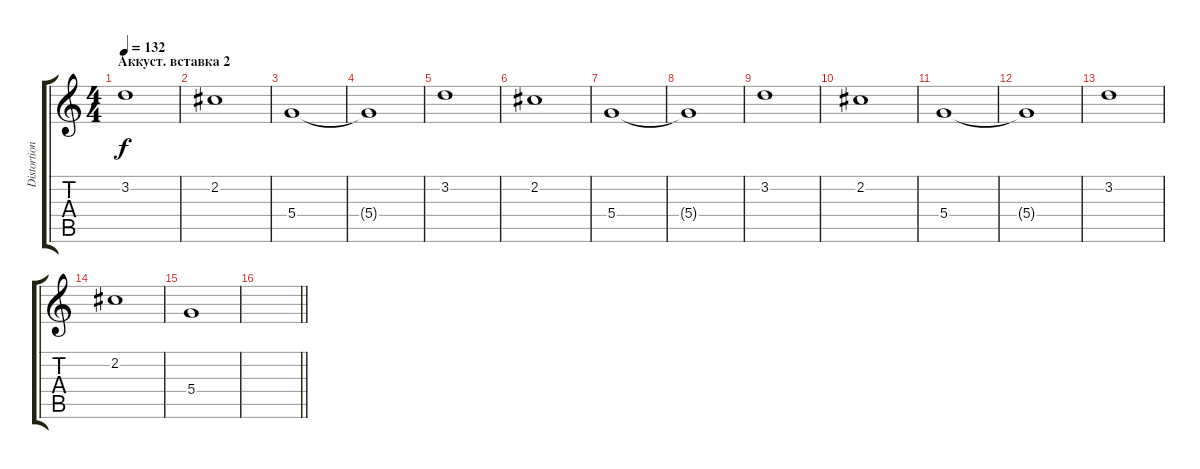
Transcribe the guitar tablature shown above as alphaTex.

\track ("Distortion guitar" "Distortion") {instrument distortionguitar}
\staff {score tabs}
\tuning (E4 B3 G3 D3 A2 E2) {hide}
\ts (4 4)
\section ("" "Аккуст. вставка 2")
\tempo 132
\clef g2
\ks c
3.2.1{dy f} |
2.2.1 |
5.4.1 |
5.4{t}.1 |
3.2.1 |
2.2.1 |
5.4.1 |
5.4{t}.1 |
3.2.1 |
2.2.1 |
5.4.1 |
5.4{t}.1 |
3.2.1 |
2.2.1 |
5.4.1 |
\barLineRight lightlight
